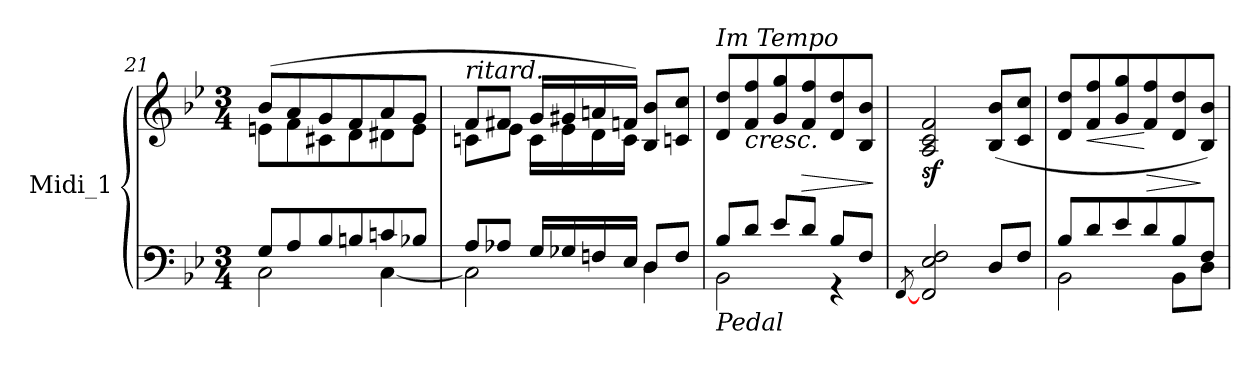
**kern	**kern	**dynam
*part1	*part1	*part1
*staff2	*staff1	*staff1/2
*I"Midi_1	*	*
!!LO:LB:g=z
*clefF4	*clefG2	*
*k[b-e-]	*k[b-e-]	*
*B-:	*B-:	*
*M3/4	*M3/4	*
=21	=21	=21
*^	*^	*
8G/L	2C\	(>8b-/L	8en\L	.
8A/	.	8a/	8f\	.
8B-/	.	8g/	8c#X\	.
8Bn/	.	8f/	8d\	.
8cni/	[4C\	8a/	8d#X\	.
8B-X/J	.	8g/J	8e\J	.
=22	=22	=22	=22	=22
!	!	!LO:TX:a:i:t=ritard.	!	!
8A/L	2C\]	8f/L	8cni\L	.
8A-X/J	.	8f#X/J	8e-i\J	.
16G/LL	.	16g/LL	16c\LL	.
16G-X/	.	16g#X/	16e-\	.
16Fni/	.	16ani/	16d\	.
16E-i/JJ	.	16fn/JJ)	16c\JJ	.
8D/L	4D\	8B-/ 8b-/L	4ryy	.
8F/J	.	8cni/ 8cc/J	.	.
=23	=23	=23	=23	=23
!	!	!LO:TX:a:i:t=Im Tempo	!	!
!LO:TX:b:i:t=Pedal	!	!	!	!
8B-/L	2BB-\	8d/ 8dd/L	2ryy	.
!	!	!	!	!LO:HP:b
8d/J	.	8f/ 8ff/	.	<
8e-/L	.	8g/ 8gg/	.	.
!	!	!	!	!LO:HP:b
8d/J	.	8f/ 8ff/	.	>
8B-/L	4r	8d/ 8dd/	4ryy	[
8F/J	.	8B-/ 8b-/J	.	.
*v	*v	*	*	*
*	*v	*v	*
.	.	]
=24	=24	=24
[8qFF/	.	.
*^	*^	*
!	!	!	!	!LO:DY:b
2FF/ 2E-/ 2F/	2ryy	2A/ 2c/ 2f/	2ryy	sf
8D/L	4ryy	(>8B-/ 8b-/L	4ryy	.
8F/J	.	8c/ 8cc/J	.	.
!!LO:PB:g=z	!!
=25	=25	=25	=25	=25
8B-/L	2BB-\	8d/ 8dd/L	2ryy	.
!	!	!	!	!LO:HP:b
8d/	.	8f/ 8ff/	.	<
8e-/	.	8g/ 8gg/	.	.
!	!	!	!	!LO:HP:n=1:b
8d/	.	8f/ 8ff/	.	[ >
8B-/	8BB-\L	8d/ 8dd/	4ryy	.
8F/J	8D\J	8B-/ 8b-/J)	.	]
*v	*v	*	*	*
*	*v	*v	*
=	=	=
*-	*-	*-
